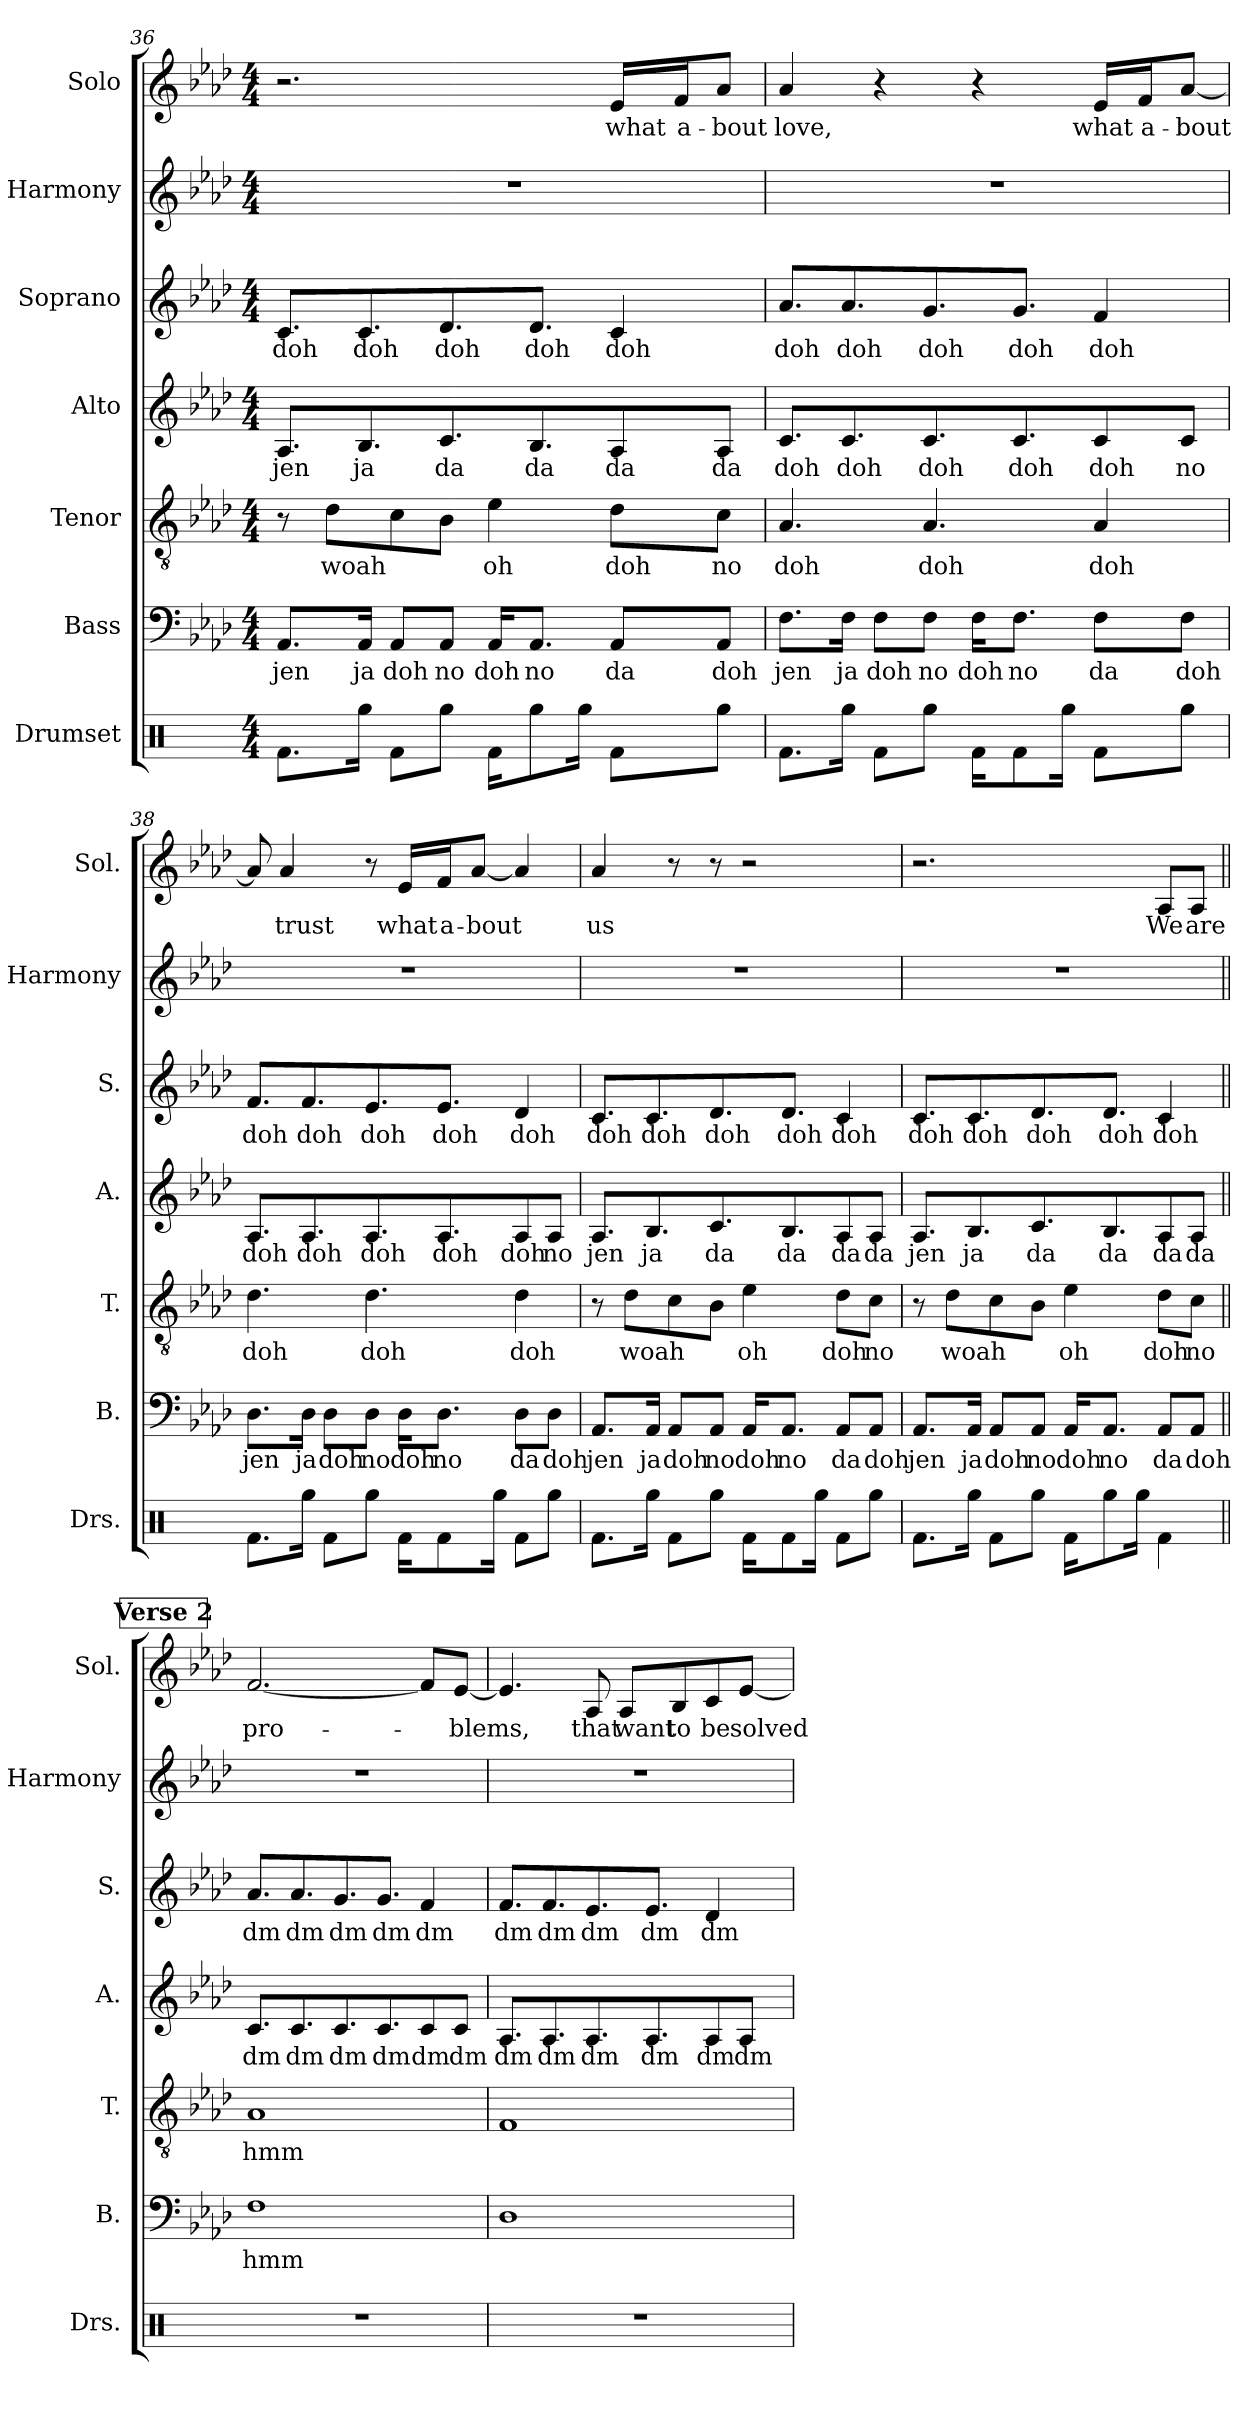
**kern	**kern	**text	**kern	**text	**kern	**text	**kern	**text	**kern	**kern	**text
*part7	*part6	*part6	*part5	*part5	*part4	*part4	*part3	*part3	*part2	*part1	*part1
*staff7	*staff6	*staff6	*staff5	*staff5	*staff4	*staff4	*staff3	*staff3	*staff2	*staff1	*staff1
*I"Drumset	*I"Bass	*	*I"Tenor	*	*I"Alto	*	*I"Soprano	*	*I"Harmony	*I"Solo	*
*I'Drs.	*I'B.	*	*I'T.	*	*I'A.	*	*I'S.	*	*I'Harmony	*I'Sol.	*
*clefX	*clefF4	*	*clefGv2	*	*clefG2	*	*clefG2	*	*clefG2	*clefG2	*
*k[]	*k[b-e-a-d-]	*	*k[b-e-a-d-]	*	*k[b-e-a-d-]	*	*k[b-e-a-d-]	*	*k[b-e-a-d-]	*k[b-e-a-d-]	*
*M4/4	*M4/4	*	*M4/4	*	*M4/4	*	*M4/4	*	*M4/4	*M4/4	*
=36	=36	=36	=36	=36	=36	=36	=36	=36	=36	=36	=36
!	!	!LO:LY:b	!	!	!	!LO:LY:b	!	!LO:LY:b	!	!	!
8.Rf\L	8.AA-/L	jen	8r	.	8.A-/L	jen	8.c/L	doh	1r	2.r	.
!	!	!	!	!LO:LY:b	!	!	!	!	!	!	!
.	.	.	8d-\L	woah	.	.	.	.	.	.	.
!	!	!LO:LY:b	!	!	!	!LO:LY:b	!	!LO:LY:b	!	!	!
16Rgg\Jk	16AA-/Jk	ja	.	.	8.B-/	ja	8.c/	doh	.	.	.
!	!	!LO:LY:b	!	!	!	!	!	!	!	!	!
8Rf\L	8AA-/L	doh	8c\	.	.	.	.	.	.	.	.
!	!	!LO:LY:b	!	!	!	!LO:LY:b	!	!LO:LY:b	!	!	!
8Rgg\J	8AA-/J	no	8B-\J	.	8.c/	da	8.d-/	doh	.	.	.
!	!	!LO:LY:b	!	!LO:LY:b	!	!	!	!	!	!	!
16Rf\KL	16AA-/KL	doh	4e-\	oh	.	.	.	.	.	.	.
!	!	!LO:LY:b	!	!	!	!LO:LY:b	!	!LO:LY:b	!	!	!
8Rgg\	8.AA-/J	no	.	.	8.B-/	da	8.d-/J	doh	.	.	.
16Rgg\Jk	.	.	.	.	.	.	.	.	.	.	.
!	!	!LO:LY:b	!	!LO:LY:b	!	!LO:LY:b	!	!LO:LY:b	!	!	!LO:LY:b
8Rf\L	8AA-/L	da	8d-\L	doh	8A-/	da	4c/	doh	.	16e-/LL	what
!	!	!	!	!	!	!	!	!	!	!	!LO:LY:b
.	.	.	.	.	.	.	.	.	.	16f/J	a-
!	!	!LO:LY:b	!	!LO:LY:b	!	!LO:LY:b	!	!	!	!	!LO:LY:b
8Rgg\J	8AA-/J	doh	8c\J	no	8A-/J	da	.	.	.	8a-/J	-bout
!!LO:PB:g=z
=37	=37	=37	=37	=37	=37	=37	=37	=37	=37	=37	=37
!	!	!LO:LY:b	!	!LO:LY:b	!	!LO:LY:b	!	!LO:LY:b	!	!	!LO:LY:b
8.Rf\L	8.F\L	jen	4.A-/	doh	8.c/L	doh	8.a-/L	doh	1r	4a-/	love,
!	!	!LO:LY:b	!	!	!	!LO:LY:b	!	!LO:LY:b	!	!	!
16Rgg\Jk	16F\Jk	ja	.	.	8.c/	doh	8.a-/	doh	.	.	.
!	!	!LO:LY:b	!	!	!	!	!	!	!	!	!
8Rf\L	8F\L	doh	.	.	.	.	.	.	.	4r	.
!	!	!LO:LY:b	!	!LO:LY:b	!	!LO:LY:b	!	!LO:LY:b	!	!	!
8Rgg\J	8F\J	no	4.A-/	doh	8.c/	doh	8.g/	doh	.	.	.
!	!	!LO:LY:b	!	!	!	!	!	!	!	!	!
16Rf\KL	16F\KL	doh	.	.	.	.	.	.	.	4r	.
!	!	!LO:LY:b	!	!	!	!LO:LY:b	!	!LO:LY:b	!	!	!
8Rf\	8.F\J	no	.	.	8.c/	doh	8.g/J	doh	.	.	.
16Rgg\Jk	.	.	.	.	.	.	.	.	.	.	.
!	!	!LO:LY:b	!	!LO:LY:b	!	!LO:LY:b	!	!LO:LY:b	!	!	!LO:LY:b
8Rf\L	8F\L	da	4A-/	doh	8c/	doh	4f/	doh	.	16e-/LL	what
!	!	!	!	!	!	!	!	!	!	!	!LO:LY:b
.	.	.	.	.	.	.	.	.	.	16f/J	a-
!	!	!LO:LY:b	!	!	!	!LO:LY:b	!	!	!	!	!LO:LY:b
8Rgg\J	8F\J	doh	.	.	8c/J	no	.	.	.	[8a-/J	-bout
=38	=38	=38	=38	=38	=38	=38	=38	=38	=38	=38	=38
!	!	!LO:LY:b	!	!LO:LY:b	!	!LO:LY:b	!	!LO:LY:b	!	!	!
8.Rf\L	8.D-\L	jen	4.d-\	doh	8.A-/L	doh	8.f/L	doh	1r	8a-/]	.
!	!	!	!	!	!	!	!	!	!	!	!LO:LY:b
.	.	.	.	.	.	.	.	.	.	4a-/	trust
!	!	!LO:LY:b	!	!	!	!LO:LY:b	!	!LO:LY:b	!	!	!
16Rgg\Jk	16D-\Jk	ja	.	.	8.A-/	doh	8.f/	doh	.	.	.
!	!	!LO:LY:b	!	!	!	!	!	!	!	!	!
8Rf\L	8D-\L	doh	.	.	.	.	.	.	.	.	.
!	!	!LO:LY:b	!	!LO:LY:b	!	!LO:LY:b	!	!LO:LY:b	!	!	!
8Rgg\J	8D-\J	no	4.d-\	doh	8.A-/	doh	8.e-/	doh	.	8r	.
!	!	!LO:LY:b	!	!	!	!	!	!	!	!	!LO:LY:b
16Rf\KL	16D-\KL	doh	.	.	.	.	.	.	.	16e-/LL	what
!	!	!LO:LY:b	!	!	!	!LO:LY:b	!	!LO:LY:b	!	!	!LO:LY:b
8Rf\	8.D-\J	no	.	.	8.A-/	doh	8.e-/J	doh	.	16f/J	a-
!	!	!	!	!	!	!	!	!	!	!	!LO:LY:b
.	.	.	.	.	.	.	.	.	.	[8a-/J	-bout
16Rgg\Jk	.	.	.	.	.	.	.	.	.	.	.
!	!	!LO:LY:b	!	!LO:LY:b	!	!LO:LY:b	!	!LO:LY:b	!	!	!
8Rf\L	8D-\L	da	4d-\	doh	8A-/	doh	4d-/	doh	.	4a-/]	.
!	!	!LO:LY:b	!	!	!	!LO:LY:b	!	!	!	!	!
8Rgg\J	8D-\J	doh	.	.	8A-/J	no	.	.	.	.	.
=39	=39	=39	=39	=39	=39	=39	=39	=39	=39	=39	=39
!	!	!LO:LY:b	!	!	!	!LO:LY:b	!	!LO:LY:b	!	!	!LO:LY:b
8.Rf\L	8.AA-/L	jen	8r	.	8.A-/L	jen	8.c/L	doh	1r	4a-/	us
!	!	!	!	!LO:LY:b	!	!	!	!	!	!	!
.	.	.	8d-\L	woah	.	.	.	.	.	.	.
!	!	!LO:LY:b	!	!	!	!LO:LY:b	!	!LO:LY:b	!	!	!
16Rgg\Jk	16AA-/Jk	ja	.	.	8.B-/	ja	8.c/	doh	.	.	.
!	!	!LO:LY:b	!	!	!	!	!	!	!	!	!
8Rf\L	8AA-/L	doh	8c\	.	.	.	.	.	.	8r	.
!	!	!LO:LY:b	!	!	!	!LO:LY:b	!	!LO:LY:b	!	!	!
8Rgg\J	8AA-/J	no	8B-\J	.	8.c/	da	8.d-/	doh	.	8r	.
!	!	!LO:LY:b	!	!LO:LY:b	!	!	!	!	!	!	!
16Rf\KL	16AA-/KL	doh	4e-\	oh	.	.	.	.	.	2r	.
!	!	!LO:LY:b	!	!	!	!LO:LY:b	!	!LO:LY:b	!	!	!
8Rf\	8.AA-/J	no	.	.	8.B-/	da	8.d-/J	doh	.	.	.
16Rgg\Jk	.	.	.	.	.	.	.	.	.	.	.
!	!	!LO:LY:b	!	!LO:LY:b	!	!LO:LY:b	!	!LO:LY:b	!	!	!
8Rf\L	8AA-/L	da	8d-\L	doh	8A-/	da	4c/	doh	.	.	.
!	!	!LO:LY:b	!	!LO:LY:b	!	!LO:LY:b	!	!	!	!	!
8Rgg\J	8AA-/J	doh	8c\J	no	8A-/J	da	.	.	.	.	.
!!LO:LB:g=z
=40	=40	=40	=40	=40	=40	=40	=40	=40	=40	=40	=40
!	!	!LO:LY:b	!	!	!	!LO:LY:b	!	!LO:LY:b	!	!	!
8.Rf\L	8.AA-/L	jen	8r	.	8.A-/L	jen	8.c/L	doh	1r	2.r	.
!	!	!	!	!LO:LY:b	!	!	!	!	!	!	!
.	.	.	8d-\L	woah	.	.	.	.	.	.	.
!	!	!LO:LY:b	!	!	!	!LO:LY:b	!	!LO:LY:b	!	!	!
16Rgg\Jk	16AA-/Jk	ja	.	.	8.B-/	ja	8.c/	doh	.	.	.
!	!	!LO:LY:b	!	!	!	!	!	!	!	!	!
8Rf\L	8AA-/L	doh	8c\	.	.	.	.	.	.	.	.
!	!	!LO:LY:b	!	!	!	!LO:LY:b	!	!LO:LY:b	!	!	!
8Rgg\J	8AA-/J	no	8B-\J	.	8.c/	da	8.d-/	doh	.	.	.
!	!	!LO:LY:b	!	!LO:LY:b	!	!	!	!	!	!	!
16Rf\KL	16AA-/KL	doh	4e-\	oh	.	.	.	.	.	.	.
!	!	!LO:LY:b	!	!	!	!LO:LY:b	!	!LO:LY:b	!	!	!
8Rgg\	8.AA-/J	no	.	.	8.B-/	da	8.d-/J	doh	.	.	.
16Rgg\Jk	.	.	.	.	.	.	.	.	.	.	.
!	!	!LO:LY:b	!	!LO:LY:b	!	!LO:LY:b	!	!LO:LY:b	!	!	!LO:LY:b
4Rf\	8AA-/L	da	8d-\L	doh	8A-/	da	4c/	doh	.	8A-/L	We
!	!	!LO:LY:b	!	!LO:LY:b	!	!LO:LY:b	!	!	!	!	!LO:LY:b
.	8AA-/J	doh	8c\J	no	8A-/J	da	.	.	.	8A-/J	are
!!LO:REH:place=s1:a:B:fs=14:t=Verse 2
=41||	=41||	=41||	=41||	=41||	=41||	=41||	=41||	=41||	=41||	=41||	=41||
!	!	!LO:LY:b	!	!LO:LY:b	!	!LO:LY:b	!	!LO:LY:b	!	!	!LO:LY:b
1r	1F	hmm	1A-	hmm	8.c/L	dm	8.a-/L	dm	1r	[2.f/	pro-
!	!	!	!	!	!	!LO:LY:b	!	!LO:LY:b	!	!	!
.	.	.	.	.	8.c/	dm	8.a-/	dm	.	.	.
!	!	!	!	!	!	!LO:LY:b	!	!LO:LY:b	!	!	!
.	.	.	.	.	8.c/	dm	8.g/	dm	.	.	.
!	!	!	!	!	!	!LO:LY:b	!	!LO:LY:b	!	!	!
.	.	.	.	.	8.c/	dm	8.g/J	dm	.	.	.
!	!	!	!	!	!	!LO:LY:b	!	!LO:LY:b	!	!	!
.	.	.	.	.	8c/	dm	4f/	dm	.	8f/L]	.
!	!	!	!	!	!	!LO:LY:b	!	!	!	!	!LO:LY:b
.	.	.	.	.	8c/J	dm	.	.	.	[8e-/J	-blems,
=42	=42	=42	=42	=42	=42	=42	=42	=42	=42	=42	=42
!	!	!	!	!	!	!LO:LY:b	!	!LO:LY:b	!	!	!
1r	1D-	.	1F	.	8.A-/L	dm	8.f/L	dm	1r	4.e-/]	.
!	!	!	!	!	!	!LO:LY:b	!	!LO:LY:b	!	!	!
.	.	.	.	.	8.A-/	dm	8.f/	dm	.	.	.
!	!	!	!	!	!	!LO:LY:b	!	!LO:LY:b	!	!	!LO:LY:b
.	.	.	.	.	8.A-/	dm	8.e-/	dm	.	8A-/	that
!	!	!	!	!	!	!	!	!	!	!	!LO:LY:b
.	.	.	.	.	.	.	.	.	.	8A-/L	want
!	!	!	!	!	!	!LO:LY:b	!	!LO:LY:b	!	!	!
.	.	.	.	.	8.A-/	dm	8.e-/J	dm	.	.	.
!	!	!	!	!	!	!	!	!	!	!	!LO:LY:b
.	.	.	.	.	.	.	.	.	.	8B-/	to
!	!	!	!	!	!	!LO:LY:b	!	!LO:LY:b	!	!	!LO:LY:b
.	.	.	.	.	8A-/	dm	4d-/	dm	.	8c/	be
!	!	!	!	!	!	!LO:LY:b	!	!	!	!	!LO:LY:b
.	.	.	.	.	8A-/J	dm	.	.	.	[8e-/J	solved
=	=	=	=	=	=	=	=	=	=	=	=
*-	*-	*-	*-	*-	*-	*-	*-	*-	*-	*-	*-
